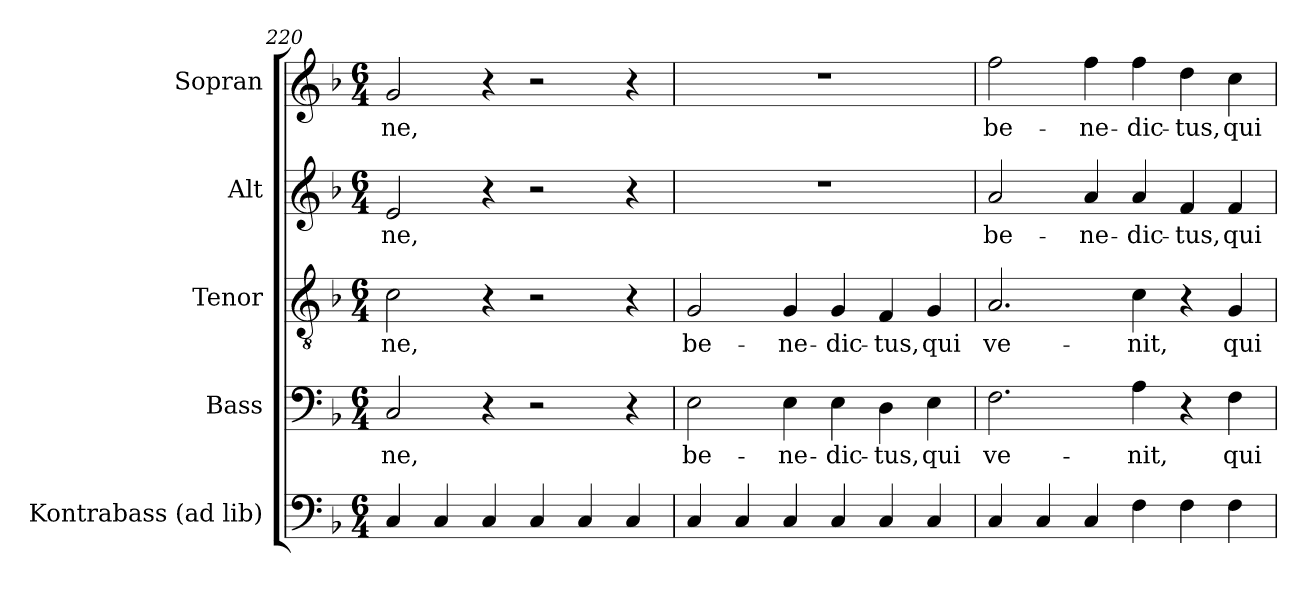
**kern	**kern	**text	**kern	**text	**kern	**text	**kern	**text
*part5	*part4	*part4	*part3	*part3	*part2	*part2	*part1	*part1
*staff5	*staff4	*staff4	*staff3	*staff3	*staff2	*staff2	*staff1	*staff1
*I"Kontrabass (ad lib)	*I"Bass	*	*I"Tenor	*	*I"Alt	*	*I"Sopran	*
*I'Kb.	*I'B.	*	*I'T.	*	*I'A.	*	*I'S.	*
*clefF4	*clefF4	*	*clefGv2	*	*clefG2	*	*clefG2	*
*ITrd7c12	*	*	*	*	*	*	*	*
*k[b-]	*k[b-]	*	*k[b-]	*	*k[b-]	*	*k[b-]	*
*F:	*F:	*	*F:	*	*F:	*	*F:	*
*M6/4	*M6/4	*	*M6/4	*	*M6/4	*	*M6/4	*
=220	=220	=220	=220	=220	=220	=220	=220	=220
!	!	!LO:LY:b	!	!LO:LY:b	!	!LO:LY:b	!	!LO:LY:b
4CC/	2C/	-ne,	2c\	-ne,	2e/	-ne,	2g/	-ne,
4CC/	.	.	.	.	.	.	.	.
4CC/	4r	.	4r	.	4r	.	4r	.
4CC/	2r	.	2r	.	2r	.	2r	.
4CC/	.	.	.	.	.	.	.	.
4CC/	4r	.	4r	.	4r	.	4r	.
!!LO:PB:g=z
=221	=221	=221	=221	=221	=221	=221	=221	=221
!	!	!LO:LY:b	!	!LO:LY:b	!	!	!	!
4CC/	2E\	be-	2G/	be-	1.r	.	1.r	.
4CC/	.	.	.	.	.	.	.	.
!	!	!LO:LY:b	!	!LO:LY:b	!	!	!	!
4CC/	4E\	-ne-	4G/	-ne-	.	.	.	.
!	!	!LO:LY:b	!	!LO:LY:b	!	!	!	!
4CC/	4E\	-dic-	4G/	-dic-	.	.	.	.
!	!	!LO:LY:b	!	!LO:LY:b	!	!	!	!
4CC/	4D\	-tus,	4F/	-tus,	.	.	.	.
!	!	!LO:LY:b	!	!LO:LY:b	!	!	!	!
4CC/	4E\	qui	4G/	qui	.	.	.	.
=222	=222	=222	=222	=222	=222	=222	=222	=222
!	!	!LO:LY:b	!	!LO:LY:b	!	!LO:LY:b	!	!LO:LY:b
4CC/	2.F\	ve-	2.A/	ve-	2a/	be-	2ff\	be-
4CC/	.	.	.	.	.	.	.	.
!	!	!	!	!	!	!LO:LY:b	!	!LO:LY:b
4CC/	.	.	.	.	4a/	-ne-	4ff\	-ne-
!	!	!LO:LY:b	!	!LO:LY:b	!	!LO:LY:b	!	!LO:LY:b
4FF\	4A\	-nit,	4c\	-nit,	4a/	-dic-	4ff\	-dic-
!	!	!	!	!	!	!LO:LY:b	!	!LO:LY:b
4FF\	4r	.	4r	.	4f/	-tus,	4dd\	-tus,
!	!	!LO:LY:b	!	!LO:LY:b	!	!LO:LY:b	!	!LO:LY:b
4FF\	4F\	qui	4G/	qui	4f/	qui	4cc\	qui
=	=	=	=	=	=	=	=	=
*-	*-	*-	*-	*-	*-	*-	*-	*-
